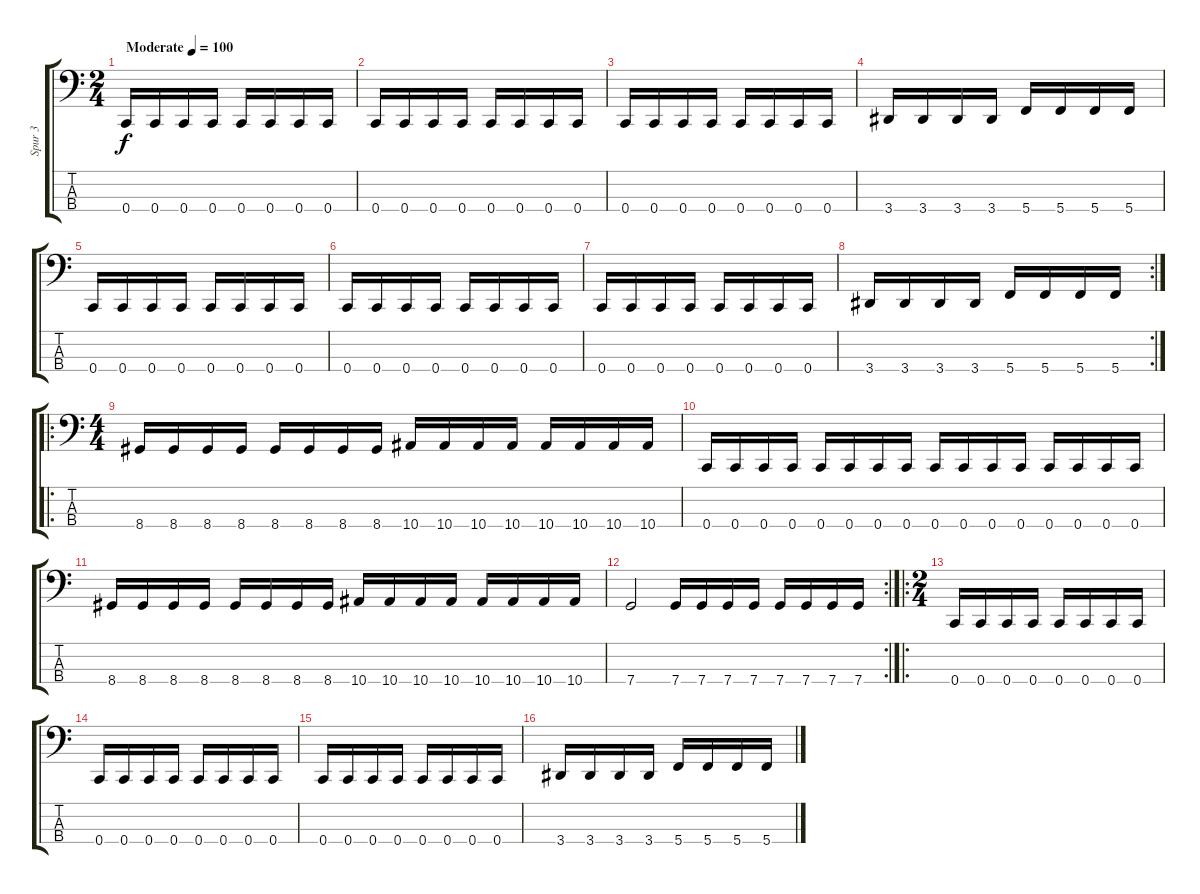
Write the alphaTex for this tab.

\track ("Spur 3" "Spur 3") {instrument electricbasspick}
\staff {score tabs}
\tuning (F2 C2 G1 C1) {hide}
\ts (2 4)
\tempo (100 "Moderate")
\clef f4
\ks c
0.4.16{dy f instrument electricbasspick} 0.4.16 0.4.16 0.4.16 0.4.16 0.4.16 0.4.16 0.4.16 |
0.4.16 0.4.16 0.4.16 0.4.16 0.4.16 0.4.16 0.4.16 0.4.16 |
0.4.16 0.4.16 0.4.16 0.4.16 0.4.16 0.4.16 0.4.16 0.4.16 |
3.4.16 3.4.16 3.4.16 3.4.16 5.4.16 5.4.16 5.4.16 5.4.16 |
0.4.16 0.4.16 0.4.16 0.4.16 0.4.16 0.4.16 0.4.16 0.4.16 |
0.4.16 0.4.16 0.4.16 0.4.16 0.4.16 0.4.16 0.4.16 0.4.16 |
0.4.16 0.4.16 0.4.16 0.4.16 0.4.16 0.4.16 0.4.16 0.4.16 |
\rc 2
3.4.16 3.4.16 3.4.16 3.4.16 5.4.16 5.4.16 5.4.16 5.4.16 |
\ro
\ts (4 4)
8.4.16 8.4.16 8.4.16 8.4.16 8.4.16 8.4.16 8.4.16 8.4.16 10.4.16 10.4.16 10.4.16 10.4.16 10.4.16 10.4.16 10.4.16 10.4.16 |
0.4.16 0.4.16 0.4.16 0.4.16 0.4.16 0.4.16 0.4.16 0.4.16 0.4.16 0.4.16 0.4.16 0.4.16 0.4.16 0.4.16 0.4.16 0.4.16 |
8.4.16 8.4.16 8.4.16 8.4.16 8.4.16 8.4.16 8.4.16 8.4.16 10.4.16 10.4.16 10.4.16 10.4.16 10.4.16 10.4.16 10.4.16 10.4.16 |
\rc 2
7.4.2 7.4.16 7.4.16 7.4.16 7.4.16 7.4.16 7.4.16 7.4.16 7.4.16 |
\ro
\ts (2 4)
0.4.16 0.4.16 0.4.16 0.4.16 0.4.16 0.4.16 0.4.16 0.4.16 |
0.4.16 0.4.16 0.4.16 0.4.16 0.4.16 0.4.16 0.4.16 0.4.16 |
0.4.16 0.4.16 0.4.16 0.4.16 0.4.16 0.4.16 0.4.16 0.4.16 |
3.4.16 3.4.16 3.4.16 3.4.16 5.4.16 5.4.16 5.4.16 5.4.16
